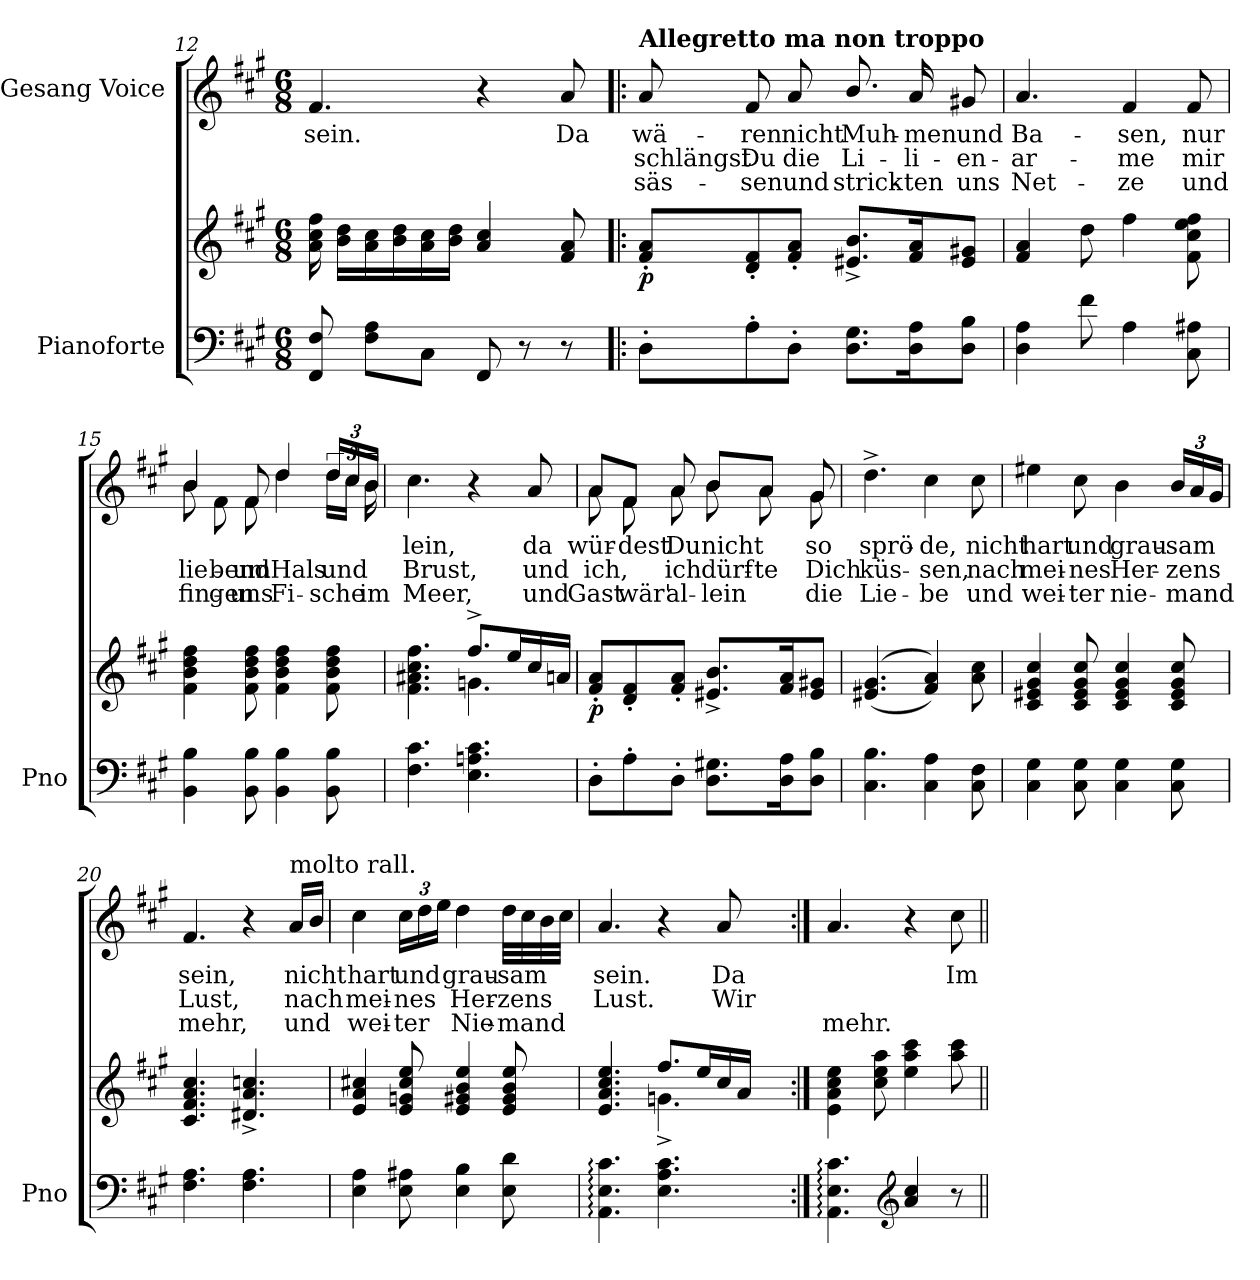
**kern	**kern	**dynam	**kern	**text	**text	**text
*part2	*part2	*part2	*part1	*part1	*part1	*part1
*staff3	*staff2	*staff2/3	*staff1	*staff1	*staff1	*staff1
*I"Pianoforte	*	*	*I"Gesang Voice	*	*	*
*I'Pno	*	*	*	*	*	*
*clefF4	*clefG2	*	*clefG2	*	*	*
*k[f#c#g#]	*k[f#c#g#]	*	*k[f#c#g#]	*	*	*
*M6/8	*M6/8	*	*M6/8	*	*	*
=12	=12	=12	=12	=12	=12	=12
8FF#/ 8F#/	16a\ 16cc#\ 16ff#\	.	4.f#/	sein.	.	.
.	16b\ 16dd\LL	.	.	.	.	.
8F#\ 8A\L	16a\ 16cc#\	.	.	.	.	.
.	16b\ 16dd\	.	.	.	.	.
8C#\J	16a\ 16cc#\	.	.	.	.	.
.	16b\ 16dd\JJ	.	.	.	.	.
8FF#/	4a/ 4cc#/	.	4r	.	.	.
8r	.	.	.	.	.	.
8r	8f#/ 8a/	.	8a/	Da	.	.
=13!|:	=13!|:	=13!|:	=13!|:	=13!|:	=13!|:	=13!|:
!	!	!	!LO:TX:a:B:t=Allegretto ma non troppo	!	!	!
!	!	!LO:DY:b	!	!	!	!
8D'\L	8f#/' 8a/'L	p	8a/	wä-	schlängst	säs-
8A'\	8d/' 8f#/'	.	8f#/	-ren	Du	-sen
8D'\J	8f#/' 8a/'J	.	8a/	nicht	die	und
8.D\ 8.G#\L	8.e#X/^ 8.b/^L	.	8.b/	Muh-	Li-	strick-
16D\ 16A\K	16f#/ 16a/K	.	16a/	-men	-li-	-ten
8D\ 8B\J	8e#/ 8g#X/J	.	8g#X/	und	-en-	uns
=14	=14	=14	=14	=14	=14	=14
4D\ 4A\	4f#/ 4a/	.	4.a/	Ba-	-ar-	Net-
8f#\	8dd\	.	.	.	.	.
4A\	4ff#\	.	4f#/	-sen,	-me	-ze
8C#\ 8A#X\	8f#\ 8cc#\ 8ee\ 8ff#\	.	8f#/	nur	mir	und
=15	=15	=15	=15	=15	=15	=15
*	*	*	*^	*	*	*
4BB\ 4B\	4f#\ 4b\ 4dd\ 4ff#\	.	4b/	8b\	.	lie-	fin-
.	.	.	.	8f#\	.	-bend	-gen
8BB\ 8B\	8f#\ 8b\ 8dd\ 8ff#\	.	8f#/	8f#\	.	um	uns
4BB\ 4B\	4f#\ 4b\ 4dd\ 4ff#\	.	4dd/	4dd\	.	Hals	Fi-
*	*	*	*Xbrackettup	*brackettup	*	*	*
8BB\ 8B\	8f#\ 8b\ 8dd\ 8ff#\	.	24dd/LL	24dd\LL	.	und	-sche
.	.	.	24cc#/	24cc#\JJ	.	.	.
.	.	.	24b/JJ	24b\	.	.	im
*	*	*	*v	*v	*	*	*
=16	=16	=16	=16	=16	=16	=16
*	*^	*	*	*	*	*
4.F#\ 4.c#\	4.f#\ 4.a#X\ 4.cc#\ 4.ff#\	4.ryy	.	4.cc#\	-lein,	Brust,	Meer,
4.E\ 4.An\ 4.c#\	8.ff#^/L	4.gn\	.	4r	.	.	.
.	16ee/L	.	.	.	.	.	.
.	16cc#/	.	.	8a/	da	und	und
.	16an/JJ	.	.	.	.	.	.
*	*v	*v	*	*	*	*	*
=17	=17	=17	=17	=17	=17	=17
*	*	*	*^	*	*	*
!	!	!LO:DY:b	!	!	!	!	!
8D'\L	8f#/' 8a/'L	p	8a/L	8a\	wür-	ich,	Gast
8A'\	8d/' 8f#/'	.	8f#/J	8f#\	-dest	.	wär'
8D'\J	8f#/' 8a/'J	.	8a/	8a\	Du	ich	al-
8.D\ 8.G#X\L	8.e#X/^ 8.b/^L	.	8b/L	8b\	nicht	dürf-	-lein
.	.	.	8a/J	8a\	.	-te	.
16D\ 16A\K	16f#/ 16a/K	.	.	.	.	.	.
8D\ 8B\J	8e#/ 8g#X/J	.	8g#/	8g#	so	Dich	die
*	*	*	*v	*v	*	*	*
=18	=18	=18	=18	=18	=18	=18
4.C#\ 4.B\	(>(4.e#X/ 4.g#/	.	4.dd^\	sprö-	küs-	Lie-
4C#\ 4A\	4f#/ 4a/))	.	4cc#\	-de,	-sen,	-be
8C#\ 8F#\	8a\ 8cc#\	.	8cc#\	nicht	nach	und
=19	=19	=19	=19	=19	=19	=19
4C#\ 4G#\	4c#/ 4e#X/ 4g#/ 4cc#/	.	4ee#X\	hart	mei-	wei-
8C#\ 8G#\	8c#/ 8e#/ 8g#/ 8cc#/	.	8cc#\	und	-nes	-ter
4C#\ 4G#\	4c#/ 4e#/ 4g#/ 4cc#/	.	4b\	grau-	Her-	nie-
*	*	*	*Xbrackettup	*	*	*
8C#\ 8G#\	8c#/ 8e#/ 8g#/ 8cc#/	.	24b/LL	-sam	-zens	-mand
.	.	.	24a/	.	.	.
.	.	.	24g#/JJ	.	.	.
=20	=20	=20	=20	=20	=20	=20
4.F#\ 4.A\	4.c#/ 4.f#/ 4.a/ 4.cc#/	.	4.f#/	sein,	Lust,	mehr,
4.F#\ 4.A\	4.d#X/^ 4.a/^ 4.ccn/^	.	4r	.	.	.
!	!	!	!LO:TX:a:t=molto rall.	!	!	!
.	.	.	16a/LL	nicht	nach	und
.	.	.	16b/JJ	.	.	.
=21	=21	=21	=21	=21	=21	=21
4E\ 4A\	4e/ 4a/ 4cc#X/	.	4cc#\	hart	mei-	wei-
8E\ 8A#X\	8e/ 8gn/ 8cc#/ 8ee/	.	24cc#\LL	und	-nes	-ter
.	.	.	24dd\	.	.	.
.	.	.	24ee\JJ	.	.	.
4E\ 4B\	4e/ 4g#X/ 4b/ 4ee/	.	4dd\	grau-	Her-	Nie-
8E\ 8d\	8e/ 8g#/ 8b/ 8ee/	.	32dd\LLL	-sam	-zens	-mand
.	.	.	32cc#\	.	.	.
.	.	.	32b\	.	.	.
.	.	.	32cc#\JJJ	.	.	.
=22	=22	=22	=22	=22	=22	=22
*	*^	*	*	*	*	*
4.AA\:: 4.E\:: 4.c#\::	4.e/ 4.a/ 4.cc#/ 4.ee/	4.ryy	.	4.a/	sein.	Lust.	.
4.E\ 4.A\ 4.c#\	8.ff#/L	4.gn^\	.	4r	.	.	.
.	16ee/L	.	.	.	.	.	.
.	16cc#/	.	.	8a/	Da	Wir	.
.	16a/JJ	.	.	.	.	.	.
*	*v	*v	*	*	*	*	*
=23:|!	=23:|!	=23:|!	=23:|!	=23:|!	=23:|!	=23:|!
4.AA\:: 4.E\:: 4.c#\::	4e\ 4a\ 4cc#\ 4ee\	.	4.a/	.	.	mehr.
.	8cc#\ 8ee\ 8aa\	.	.	.	.	.
*clefG2	*	*	*	*	*	*
4a/ 4cc#/	4ee\ 4aa\ 4ccc#\	.	4r	.	.	.
8r	8aa\ 8ccc#\	.	8cc#\	Im	.	.
=||	=||	=||	=||	=||	=||	=||
*-	*-	*-	*-	*-	*-	*-
